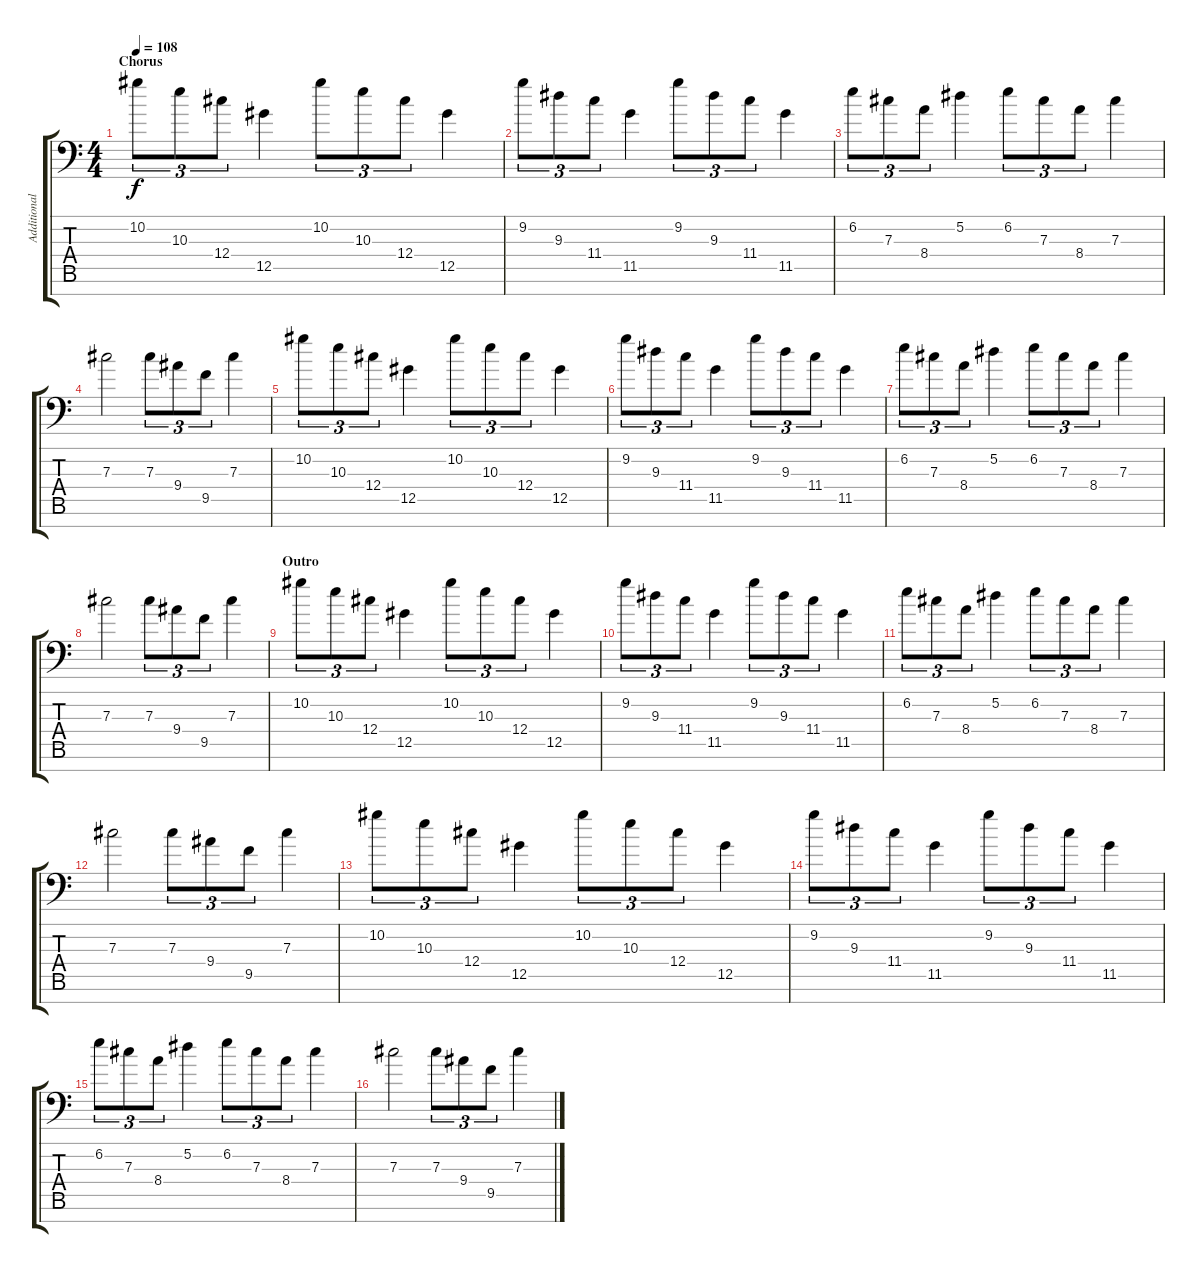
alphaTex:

\track ("Additional Guitar" "Additional") {instrument distortionguitar}
\staff {score tabs}
\tuning (Eb4 Bb3 Gb3 Db3 Ab2 Db2 Ab1) {hide}
\ts (4 4)
\section ("" "Chorus")
\tempo 108
\clef f4
\ks c
10.2.8{tu (3 2) dy f} 10.3.8{tu (3 2)} 12.4.8{tu (3 2)} 12.5.4 10.2.8{tu (3 2)} 10.3.8{tu (3 2)} 12.4.8{tu (3 2)} 12.5.4 |
9.2.8{tu (3 2)} 9.3.8{tu (3 2)} 11.4.8{tu (3 2)} 11.5.4 9.2.8{tu (3 2)} 9.3.8{tu (3 2)} 11.4.8{tu (3 2)} 11.5.4 |
6.2.8{tu (3 2)} 7.3.8{tu (3 2)} 8.4.8{tu (3 2)} 5.2.4 6.2.8{tu (3 2)} 7.3.8{tu (3 2)} 8.4.8{tu (3 2)} 7.3.4 |
7.3.2 7.3.8{tu (3 2)} 9.4.8{tu (3 2)} 9.5.8{tu (3 2)} 7.3.4 |
10.2.8{tu (3 2)} 10.3.8{tu (3 2)} 12.4.8{tu (3 2)} 12.5.4 10.2.8{tu (3 2)} 10.3.8{tu (3 2)} 12.4.8{tu (3 2)} 12.5.4 |
9.2.8{tu (3 2)} 9.3.8{tu (3 2)} 11.4.8{tu (3 2)} 11.5.4 9.2.8{tu (3 2)} 9.3.8{tu (3 2)} 11.4.8{tu (3 2)} 11.5.4 |
6.2.8{tu (3 2)} 7.3.8{tu (3 2)} 8.4.8{tu (3 2)} 5.2.4 6.2.8{tu (3 2)} 7.3.8{tu (3 2)} 8.4.8{tu (3 2)} 7.3.4 |
7.3.2 7.3.8{tu (3 2)} 9.4.8{tu (3 2)} 9.5.8{tu (3 2)} 7.3.4 |
\section ("" "Outro")
10.2.8{tu (3 2)} 10.3.8{tu (3 2)} 12.4.8{tu (3 2)} 12.5.4 10.2.8{tu (3 2)} 10.3.8{tu (3 2)} 12.4.8{tu (3 2)} 12.5.4 |
9.2.8{tu (3 2)} 9.3.8{tu (3 2)} 11.4.8{tu (3 2)} 11.5.4 9.2.8{tu (3 2)} 9.3.8{tu (3 2)} 11.4.8{tu (3 2)} 11.5.4 |
6.2.8{tu (3 2)} 7.3.8{tu (3 2)} 8.4.8{tu (3 2)} 5.2.4 6.2.8{tu (3 2)} 7.3.8{tu (3 2)} 8.4.8{tu (3 2)} 7.3.4 |
7.3.2 7.3.8{tu (3 2)} 9.4.8{tu (3 2)} 9.5.8{tu (3 2)} 7.3.4 |
10.2.8{tu (3 2)} 10.3.8{tu (3 2)} 12.4.8{tu (3 2)} 12.5.4 10.2.8{tu (3 2)} 10.3.8{tu (3 2)} 12.4.8{tu (3 2)} 12.5.4 |
9.2.8{tu (3 2)} 9.3.8{tu (3 2)} 11.4.8{tu (3 2)} 11.5.4 9.2.8{tu (3 2)} 9.3.8{tu (3 2)} 11.4.8{tu (3 2)} 11.5.4 |
6.2.8{tu (3 2)} 7.3.8{tu (3 2)} 8.4.8{tu (3 2)} 5.2.4 6.2.8{tu (3 2)} 7.3.8{tu (3 2)} 8.4.8{tu (3 2)} 7.3.4 |
7.3.2 7.3.8{tu (3 2)} 9.4.8{tu (3 2)} 9.5.8{tu (3 2)} 7.3.4
